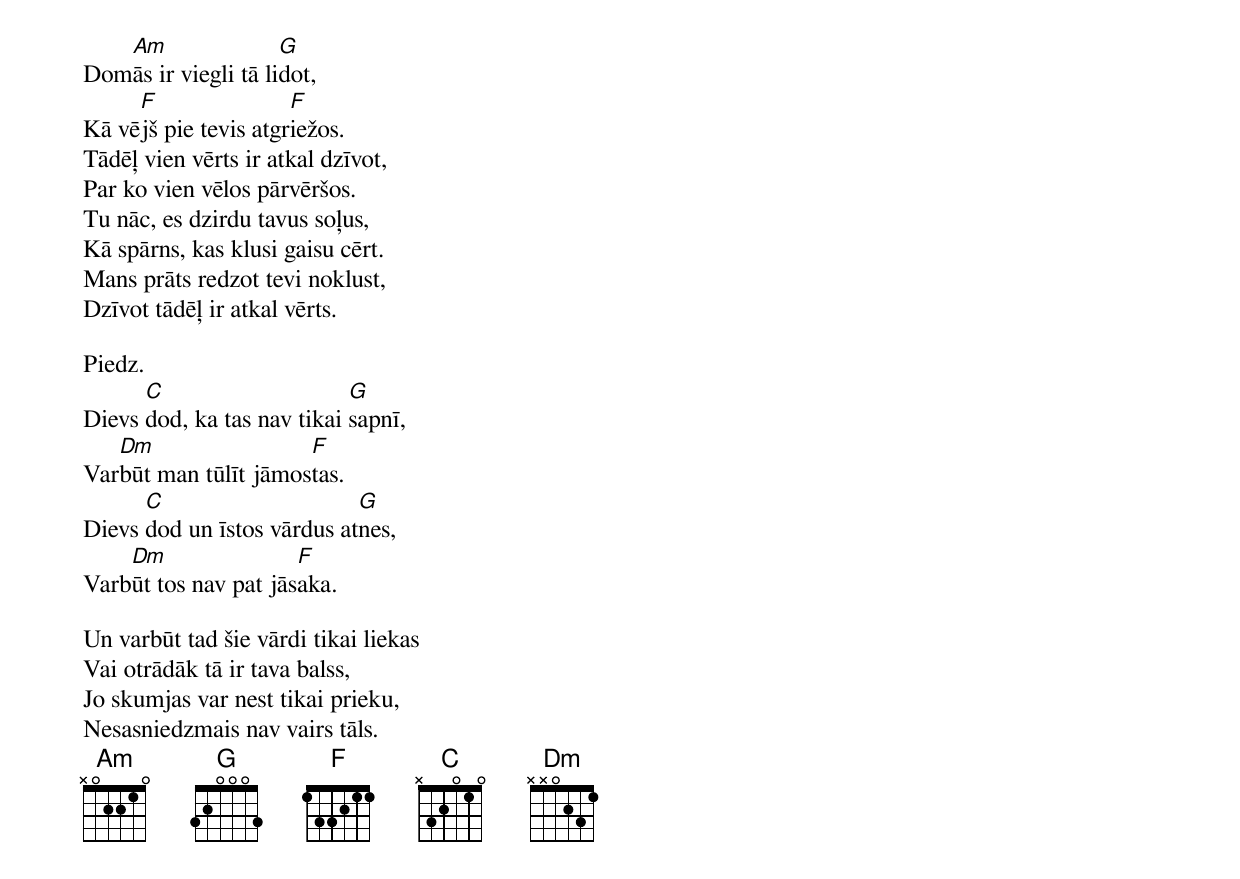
   Am                G
Domās ir viegli tā lidot,
     F                F
Kā vējš pie tevis atgriežos.
Tādēļ vien vērts ir atkal dzīvot,
Par ko vien vēlos pārvēršos.
Tu nāc, es dzirdu tavus soļus,
Kā spārns, kas klusi gaisu cērt.
Mans prāts redzot tevi noklust,
Dzīvot tādēļ ir atkal vērts.

Piedz.
      C                     G
Dievs dod, ka tas nav tikai sapnī,
   Dm                 F
Varbūt man tūlīt jāmostas.
      C                     G
Dievs dod un īstos vārdus atnes,
    Dm                F
Varbūt tos nav pat jāsaka.

Un varbūt tad šie vārdi tikai liekas
Vai otrādāk tā ir tava balss,
Jo skumjas var nest tikai prieku,
Nesasniedzmais nav vairs tāls.
